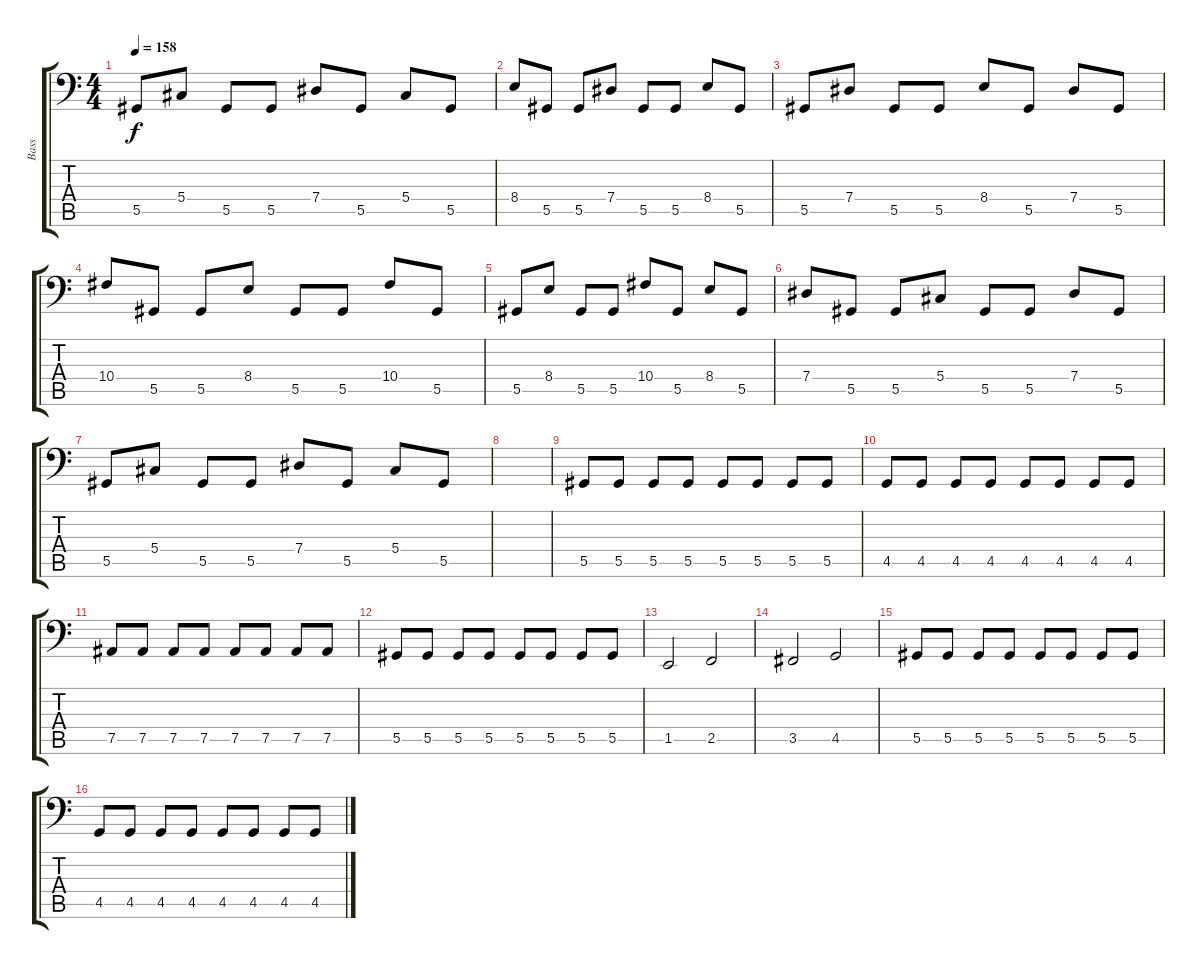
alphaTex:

\track ("Bass" "Bass") {instrument electricbassfinger}
\staff {score tabs}
\tuning (B2 Gb2 Db2 Ab1 Eb1 Bb0) {hide}
\ts (4 4)
\tempo 158
\clef f4
\ks c
5.5.8{dy f} 5.4.8 5.5.8 5.5.8 7.4.8 5.5.8 5.4.8 5.5.8 |
8.4.8 5.5.8 5.5.8 7.4.8 5.5.8 5.5.8 8.4.8 5.5.8 |
5.5.8 7.4.8 5.5.8 5.5.8 8.4.8 5.5.8 7.4.8 5.5.8 |
10.4.8 5.5.8 5.5.8 8.4.8 5.5.8 5.5.8 10.4.8 5.5.8 |
5.5.8 8.4.8 5.5.8 5.5.8 10.4.8 5.5.8 8.4.8 5.5.8 |
7.4.8 5.5.8 5.5.8 5.4.8 5.5.8 5.5.8 7.4.8 5.5.8 |
5.5.8 5.4.8 5.5.8 5.5.8 7.4.8 5.5.8 5.4.8 5.5.8 |
|
5.5.8 5.5.8 5.5.8 5.5.8 5.5.8 5.5.8 5.5.8 5.5.8 |
4.5.8 4.5.8 4.5.8 4.5.8 4.5.8 4.5.8 4.5.8 4.5.8 |
7.5.8 7.5.8 7.5.8 7.5.8 7.5.8 7.5.8 7.5.8 7.5.8 |
5.5.8 5.5.8 5.5.8 5.5.8 5.5.8 5.5.8 5.5.8 5.5.8 |
1.5.2 2.5.2 |
3.5.2 4.5.2 |
5.5.8 5.5.8 5.5.8 5.5.8 5.5.8 5.5.8 5.5.8 5.5.8 |
4.5.8 4.5.8 4.5.8 4.5.8 4.5.8 4.5.8 4.5.8 4.5.8
